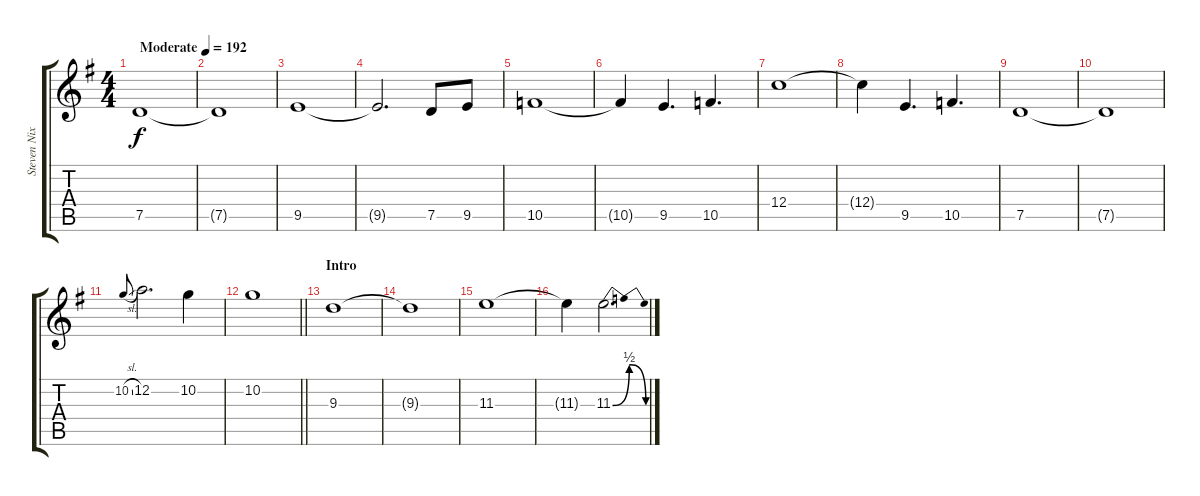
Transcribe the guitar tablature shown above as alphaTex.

\track ("Steven Nixon" "Steven Nix") {instrument distortionguitar}
\staff {score tabs}
\tuning (D4 A3 F3 C3 G2 D2) {hide}
\ts (4 4)
\tempo (192 "Moderate")
\clef g2
\ks g
7.5.1{dy f instrument distortionguitar} |
7.5{t}.1 |
9.5.1 |
9.5{t}.2{d} 7.5.8 9.5.8 |
10.5.1 |
10.5{t}.4 9.5.4{d} 10.5.4{d} |
12.4.1 |
12.4{t}.4 9.5.4{d} 10.5.4{d} |
7.5.1 |
7.5{t}.1 |
10.2{sl}.8{gr onbeat} 12.2.2{d} 10.2.4 |
\barLineRight lightlight
10.2.1 |
\section ("" "Intro")
9.3.1 |
9.3{t}.1 |
11.3.1 |
11.3{t}.4 11.3{be (bendrelease 0 0 10 2 20 2 60 0)}.2{d}
